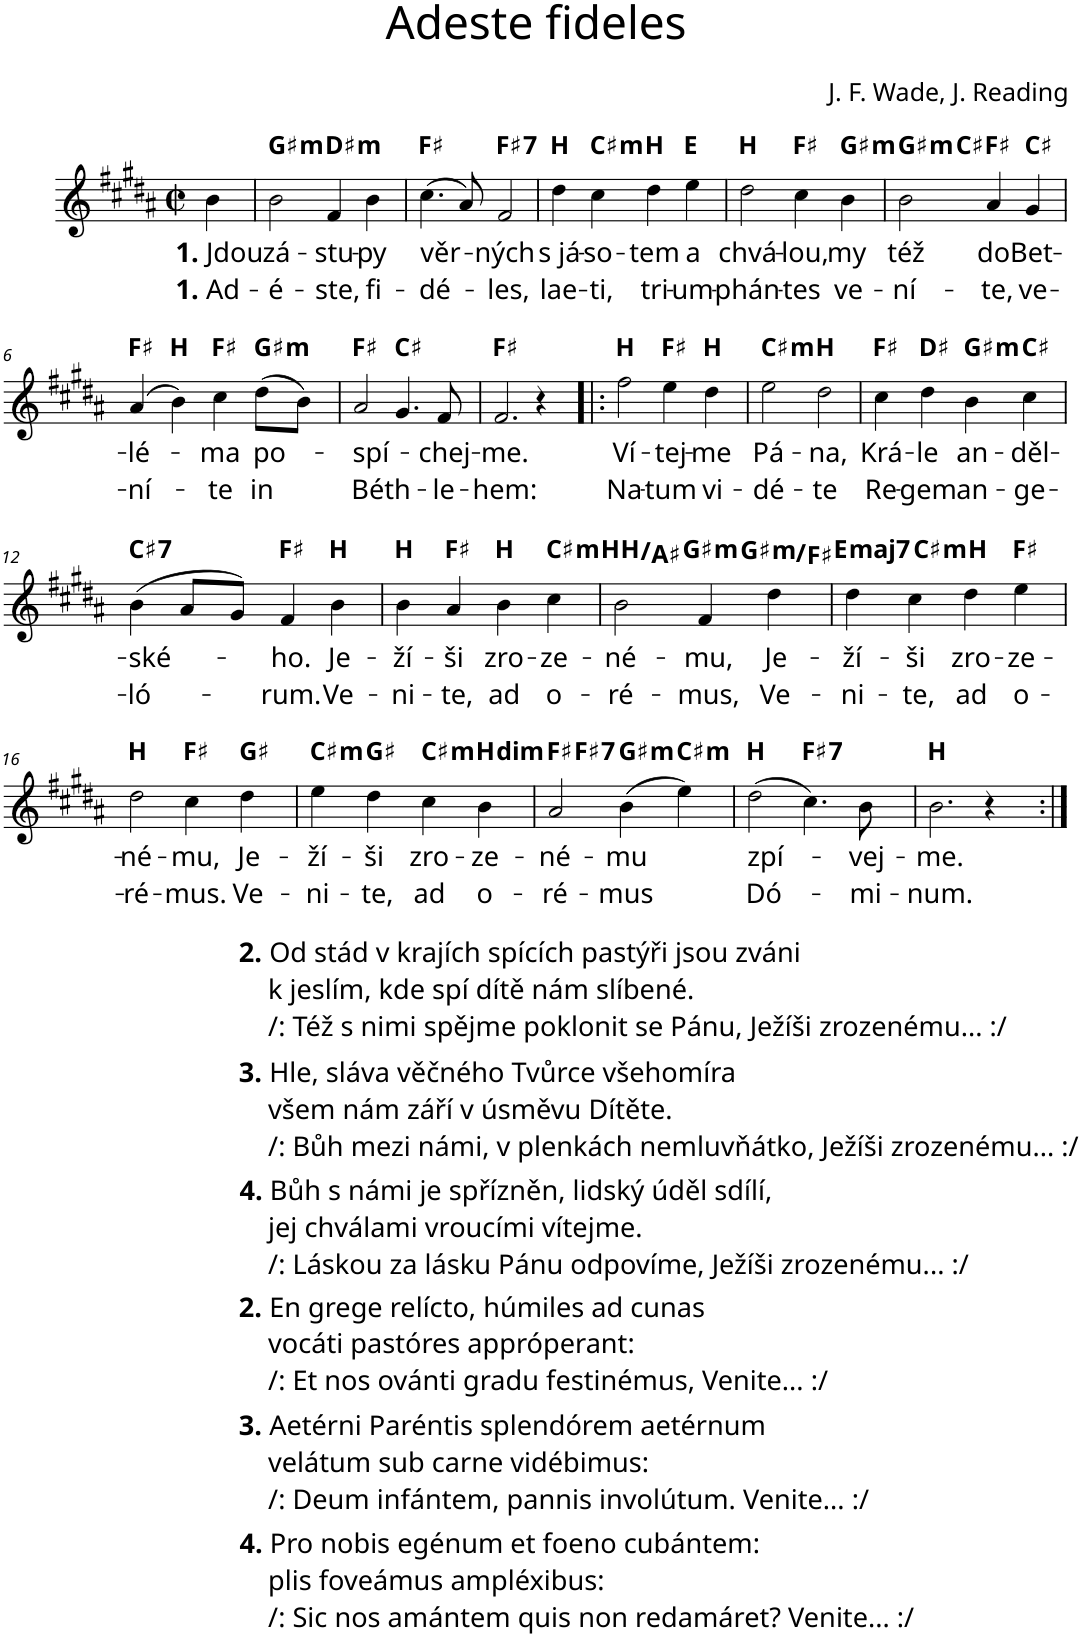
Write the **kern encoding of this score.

**kern	**text	**text	**harte
*part1	*part1	*part1	*part1
*staff1	*staff1	*staff1	*
*I"Piano	*	*	*
*I'Pno.	*	*	*
*clefG2	*	*	*
*k[f#c#g#d#a#]	*	*	*
*M2/2	*	*	*
*met(c|)	*	*	*
=	=	=	=
!	!LO:LY:b	!LO:LY:b	!
4b\	1. Jdou	1. Ad	.
=1	=1	=1	=1
!	!LO:LY:b	!LO:LY:b	!LO:H:kt=m
2b\	zá-	-é-	G#:min
!	!LO:LY:b	!LO:LY:b	!LO:H:kt=m
4f#/	-stu-	-ste,	D#:min
!	!LO:LY:b	!LO:LY:b	!
4b\	-py	fi-	.
=2	=2	=2	=2
!	!LO:LY:b	!LO:LY:b	!
(4.cc#\	věr-	-dé-	F#:maj
8a#/)	.	.	.
!	!LO:LY:b	!LO:LY:b	!LO:H:kt=7
2f#/	-ných	-les,	F#:7
=3	=3	=3	=3
!	!LO:LY:b	!LO:LY:b	!
4dd#\	s já-	lae-	B:maj
!	!LO:LY:b	!LO:LY:b	!LO:H:kt=m
4cc#\	-so-	-ti,	C#:min
!	!LO:LY:b	!LO:LY:b	!
4dd#\	-tem	tri-	B:maj
!	!LO:LY:b	!LO:LY:b	!
4ee\	a	-um-	E:maj
=4	=4	=4	=4
!	!LO:LY:b	!LO:LY:b	!
2dd#\	chvá-	-phán-	B:maj
!	!LO:LY:b	!LO:LY:b	!
4cc#\	-lou,	-tes	F#:maj
!	!LO:LY:b	!LO:LY:b	!LO:H:kt=m
4b\	my	ve-	G#:min
=5	=5	=5	=5
!	!LO:LY:b	!LO:LY:b	!LO:H:kt=m
*^	*	*	*
2b\	4ryy	též	-ní-	G#:min
.	4ryy	.	.	C#:maj
!	!	!LO:LY:b	!LO:LY:b	!
4a#/	2ryy	do	-te,	F#:maj
!	!	!LO:LY:b	!LO:LY:b	!
4g#/	.	Bet-	ve-	C#:maj
*v	*v	*	*	*
!!LO:LB:g=z
=6	=6	=6	=6
!	!LO:LY:b	!LO:LY:b	!
(4a#/	-lé-	-ní-	F#:maj
4b\)	.	.	B:maj
!	!LO:LY:b	!LO:LY:b	!
4cc#\	-ma	-te	F#:maj
!	!LO:LY:b	!LO:LY:b	!LO:H:kt=m
(8dd#\L	po-	in	G#:min
8b\J)	.	.	.
=7	=7	=7	=7
!	!LO:LY:b	!LO:LY:b	!
2a#/	-spí-	Béth-	F#:maj
4.g#/	.	.	C#:maj
!	!LO:LY:b	!LO:LY:b	!
8f#/	-chej-	-le-	.
=8	=8	=8	=8
!	!LO:LY:b	!LO:LY:b	!
2.f#/	-me.	-hem:	F#:maj
4r	.	.	.
=9!|:	=9!|:	=9!|:	=9!|:
!	!LO:LY:b	!LO:LY:b	!
2ff#\	Ví-	Na-	B:maj
!	!LO:LY:b	!LO:LY:b	!
4ee\	-tej-	-tum	F#:maj
!	!LO:LY:b	!LO:LY:b	!
4dd#\	-me	vi-	B:maj
=10	=10	=10	=10
!	!LO:LY:b	!LO:LY:b	!LO:H:kt=m
2ee\	Pá-	-dé-	C#:min
!	!LO:LY:b	!LO:LY:b	!
2dd#\	-na,	-te	B:maj
=11	=11	=11	=11
!	!LO:LY:b	!LO:LY:b	!
4cc#\	Krá-	Re-	F#:maj
!	!LO:LY:b	!LO:LY:b	!
4dd#\	-le	-gem	D#:maj
!	!LO:LY:b	!LO:LY:b	!LO:H:kt=m
4b\	an-	an-	G#:min
!	!LO:LY:b	!LO:LY:b	!
4cc#\	-děl-	-ge-	C#:maj
!!LO:LB:g=z
=12	=12	=12	=12
!	!LO:LY:b	!LO:LY:b	!LO:H:kt=7
(4b\	-ské-	-ló-	C#:7
8a#/L	.	.	.
8g#/J)	.	.	.
!	!LO:LY:b	!LO:LY:b	!
4f#/	-ho.	-rum.	F#:maj
!	!LO:LY:b	!LO:LY:b	!
4b\	Je-	Ve-	B:maj
=13	=13	=13	=13
!	!LO:LY:b	!LO:LY:b	!
4b\	-ží-	-ni-	B:maj
!	!LO:LY:b	!LO:LY:b	!
4a#/	-ši	-te,	F#:maj
!	!LO:LY:b	!LO:LY:b	!
4b\	zro-	ad	B:maj
!	!LO:LY:b	!LO:LY:b	!LO:H:kt=m
4cc#\	-ze-	o-	C#:min
=14	=14	=14	=14
!	!LO:LY:b	!LO:LY:b	!
*^	*	*	*
2b\	4ryy	-né-	-ré-	B:maj
.	4ryy	.	.	B:maj/7
!	!	!LO:LY:b	!LO:LY:b	!LO:H:kt=m
4f#/	2ryy	-mu,	-mus,	G#:min
!	!	!LO:LY:b	!LO:LY:b	!LO:H:kt=m
4dd#\	.	Je-	Ve-	G#:min/b7
*v	*v	*	*	*
=15	=15	=15	=15
!	!LO:LY:b	!LO:LY:b	!LO:H:kt=maj7
4dd#\	-ží-	-ni-	E:maj7
!	!LO:LY:b	!LO:LY:b	!LO:H:kt=m
4cc#\	-ši	-te,	C#:min
!	!LO:LY:b	!LO:LY:b	!
4dd#\	zro-	ad	B:maj
!	!LO:LY:b	!LO:LY:b	!
4ee\	-ze-	o-	F#:maj
!!LO:LB:g=z
=16	=16	=16	=16
!	!LO:LY:b	!LO:LY:b	!
2dd#\	-né-	-ré-	B:maj
!	!LO:LY:b	!LO:LY:b	!
4cc#\	-mu,	-mus.	F#:maj
!	!LO:LY:b	!LO:LY:b	!
4dd#\	Je-	Ve-	G#:maj
=17	=17	=17	=17
!	!LO:LY:b	!LO:LY:b	!LO:H:kt=m
4ee\	-ží-	-ni-	C#:min
!	!LO:LY:b	!LO:LY:b	!
4dd#\	-ši	-te,	G#:maj
!	!LO:LY:b	!LO:LY:b	!LO:H:kt=m
4cc#\	zro-	ad	C#:min
!	!LO:LY:b	!LO:LY:b	!LO:H:kt=dim
4b\	-ze-	o-	B:dim
=18	=18	=18	=18
!	!LO:LY:b	!LO:LY:b	!
*^	*	*	*
2a#/	4ryy	-né-	-ré-	F#:maj
!	!	!	!	!LO:H:kt=7
.	4ryy	.	.	F#:7
!	!	!LO:LY:b	!LO:LY:b	!LO:H:kt=m
(4b\	2ryy	-mu	-mus	G#:min
!	!	!	!	!LO:H:kt=m
4ee\)	.	.	.	C#:min
*v	*v	*	*	*
=19	=19	=19	=19
!	!LO:LY:b	!LO:LY:b	!
(2dd#\	zpí-	Dó-	B:maj
!	!	!	!LO:H:kt=7
4.cc#\)	.	.	F#:7
!	!LO:LY:b	!LO:LY:b	!
8b\	-vej-	-mi-	.
=20	=20	=20	=20
!	!LO:LY:b	!LO:LY:b	!
2.b\	-me.	-num.	B:maj
4r	.	.	.
=:|!	=:|!	=:|!	=:|!
*-	*-	*-	*-
